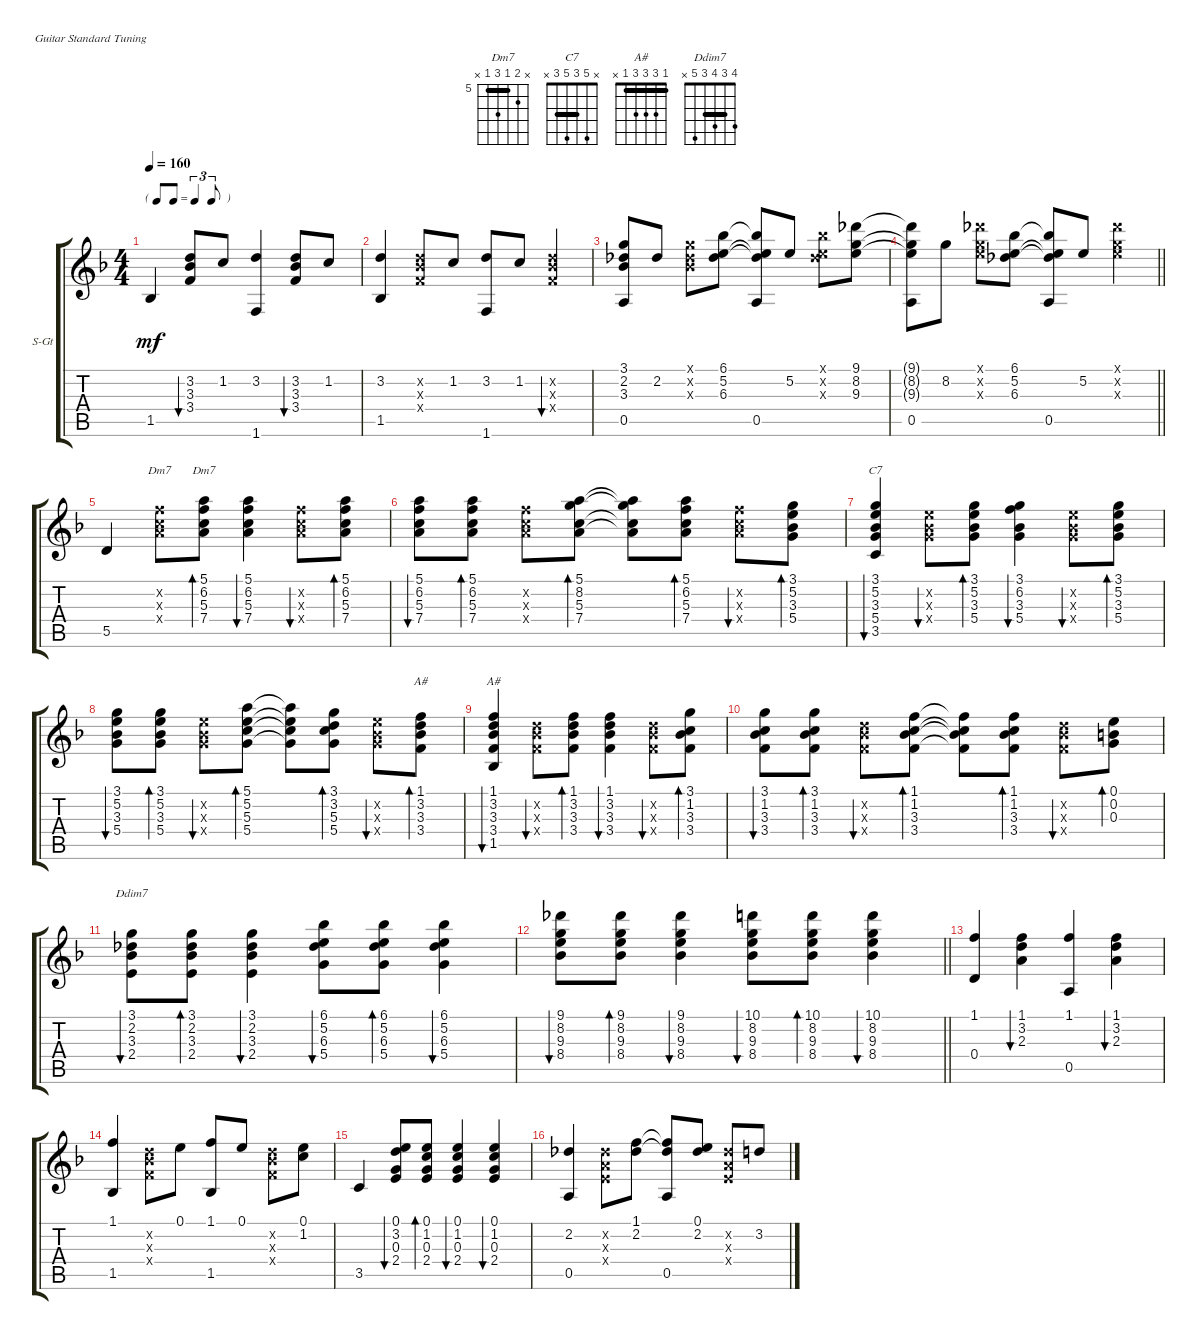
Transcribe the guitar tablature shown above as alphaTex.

\bracketExtendMode groupsimilarinstruments
\firstSystemTrackNameOrientation horizontal
\otherSystemsTrackNameOrientation horizontal
\track ("Steel Guitar" "S-Gt") {instrument acousticguitarsteel}
\staff {score tabs}
\tuning (E4 B3 G3 D3 A2 E2)
\chord ("Dm7" 5 6 5 7 5 x) {firstfret 5 barre (5 5)}
\chord ("Dm7" x 6 5 7 5 x) {firstfret 5 barre 5}
\chord ("C7" x 5 3 5 3 x) {barre 3}
\chord ("A#" 1 3 3 3 1 x) {barre 1}
\chord ("Ddim7" 4 3 4 3 5 x) {barre 3}
\ts (4 4)
\tf triplet8th
\tempo 160
\clef g2
\ks dminor
1.5.4{dy mf} (3.2 3.3 3.4).8{bu 60} 1.2.8 (3.2 1.6).4 (3.2 3.3 3.4).8{bu 60} 1.2.8 |
(3.2 1.5).4 (3.2{x} 3.3{x} 3.4{x}).8 1.2.8 (3.2 1.6).8 1.2.8 (3.2{x} 3.3{x} 3.4{x}).4{bu 60} |
(3.1 2.2 3.3 0.5).8 2.2.8 (3.1{x} 2.2{x} 3.3{x}).8 (6.1 5.2 6.3).8 (6.1{t} 5.2{t} 6.3{t} 0.5).8 5.2.8 (6.1{x} 5.2{x} 6.3{x}).8 (9.1 8.2 9.3).8 |
\barLineRight lightlight
(9.1{t} 8.2{t} 9.3{t} 0.5).8 8.2.8 (9.1{x} 8.2{x} 9.3{x}).8 (6.1 5.2 6.3).8 (6.1{t} 5.2{t} 6.3{t} 0.5).8 5.2.8 (9.1{x} 8.2{x} 9.3{x}).4 |
5.5.4 (6.2{x} 5.3{x} 7.4{x}).8{ch "Dm7"} (5.1 6.2 5.3 7.4).8{bd 60 ch "Dm7"} (5.1 6.2 5.3 7.4).4{bu 60} (6.2{x} 5.3{x} 7.4{x}).8{bu 60} (5.1 6.2 5.3 7.4).8{bd 60} |
(5.1 6.2 5.3 7.4).8{bu 60} (5.1 6.2 5.3 7.4).8{bd 60} (6.2{x} 5.3{x} 7.4{x}).8 (5.1 8.2 5.3 7.4).8{bd 60} (5.1{t} 8.2{t} 5.3{t} 7.4{t}).8 (5.1 6.2 5.3 7.4).8{bd 60} (6.2{x} 5.3{x} 7.4{x}).8{bu 60} (3.1 5.2 3.3 5.4).8{bd 60} |
(3.1 5.2 3.3 5.4 3.5).4{bu 60 ch "C7"} (5.2{x} 3.3{x} 5.4{x}).8{bu 60} (3.1 5.2 3.3 5.4).8{bd 60} (3.1 6.2 3.3 5.4).4{bu 60} (5.2{x} 3.3{x} 5.4{x}).8{bu 60} (3.1 5.2 3.3 5.4).8{bd 60} |
(3.1 5.2 3.3 5.4).8{bu 60} (3.1 5.2 3.3 5.4).8{bd 60} (5.2{x} 3.3{x} 5.4{x}).8{bu 60} (5.1 5.2 5.3 5.4).8{bd 60} (5.1{t} 5.2{t} 5.3{t} 5.4{t}).8 (3.1 3.2 5.3 5.4).8{bd 60} (5.2{x} 3.3{x} 5.4{x}).8{bu 60} (1.1 3.2 3.3 3.4).8{bd 60 ch "A#"} |
(1.1 3.2 3.3 3.4 1.5).4{bu 60 ch "A#"} (3.2{x} 3.3{x} 3.4{x}).8{bu 60} (1.1 3.2 3.3 3.4).8{bd 60} (1.1 3.2 3.3 3.4).4{bu 60} (3.2{x} 3.3{x} 3.4{x}).8{bu 60} (3.1 1.2 3.3 3.4).8{bd 60} |
(3.1 1.2 3.3 3.4).8{bu 60} (3.1 1.2 3.3 3.4).8{bd 60} (3.2{x} 3.3{x} 3.4{x}).8{bu 60} (1.1 1.2 3.3 3.4).8{bd 60} (1.1{t} 1.2{t} 3.3{t} 3.4{t}).8 (1.1 1.2 3.3 3.4).8{bd 60} (3.2{x} 3.3{x} 3.4{x}).8{bu 60} (0.1 0.2 0.3).8{bd 60} |
(3.1 2.2 3.3 2.4).8{bu 60 ch "Ddim7"} (3.1 2.2 3.3 2.4).8{bd 60} (3.1 2.2 3.3 2.4).4{bu 60} (6.1 5.2 6.3 5.4).8{bu 60} (6.1 5.2 6.3 5.4).8{bd 60} (6.1 5.2 6.3 5.4).4{bu 60} |
\barLineRight lightlight
(9.1 8.2 9.3 8.4).8{bu 60} (9.1 8.2 9.3 8.4).8{bd 60} (9.1 8.2 9.3 8.4).4{bu 60} (10.1 8.2 9.3 8.4).8{bu 60} (10.1 8.2 9.3 8.4).8{bd 60} (10.1 8.2 9.3 8.4).4{bu 60} |
(1.1 0.4).4 (1.1 3.2 2.3).4{bu 60} (1.1 0.5).4 (1.1 3.2 2.3).4{bu 60} |
(1.1 1.5).4 (3.2{x} 3.3{x} 3.4{x}).8 0.1.8 (1.1 1.5).8 0.1.8 (3.2{x} 3.3{x} 3.4{x}).8 (0.1 1.2).8 |
3.5.4 (0.1 3.2 0.3 2.4).8{bu 60} (0.1 1.2 0.3 2.4).8{bd 60} (0.1 1.2 0.3 2.4).4{bu 60} (0.1 1.2 0.3 2.4).4{bu 60} |
(2.2 0.5).4 (2.2{x} 2.3{x} 2.4{x}).8 (1.1 2.2).8 (1.1{t} 2.2{t} 0.5).8 (0.1 2.2).8 (2.2{x} 2.3{x} 2.4{x}).8 3.2.8
